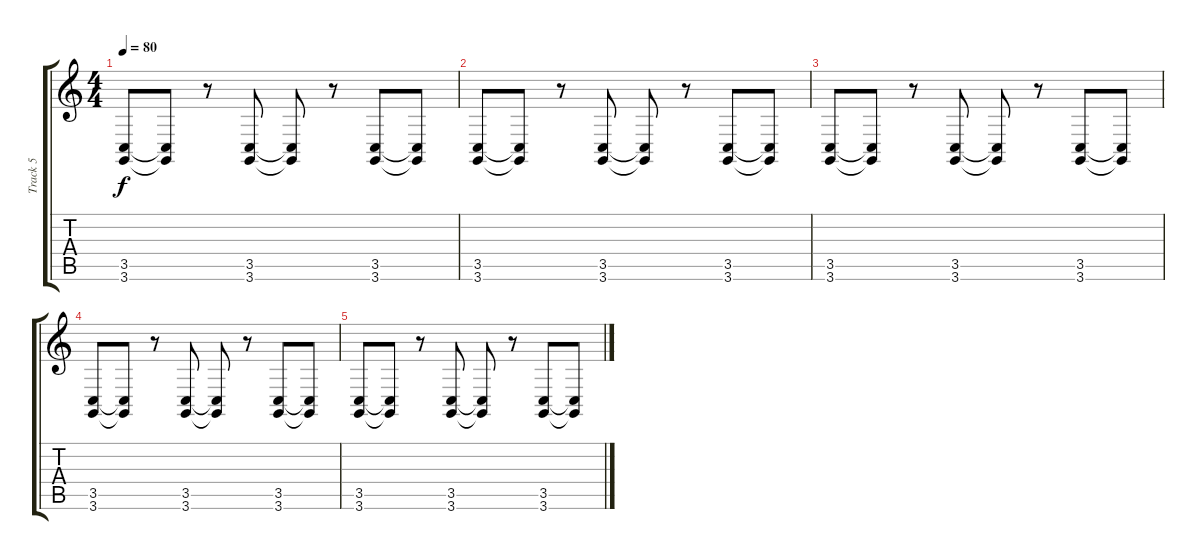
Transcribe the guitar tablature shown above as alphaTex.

\track ("Track 5" "Track 5") {instrument acousticgrandpiano}
\staff {score tabs}
\tuning (E4 B3 G3 D3 A2 E2) {hide}
\ts (4 4)
\tempo 80
\clef g2
\ks c
(3.5 3.6).8{dy f} (3.5{t} 3.6{t}).8 r.8 (3.5 3.6).8 (3.5{t} 3.6{t}).8 r.8 (3.5 3.6).8 (3.5{t} 3.6{t}).8 |
(3.5 3.6).8 (3.5{t} 3.6{t}).8 r.8 (3.5 3.6).8 (3.5{t} 3.6{t}).8 r.8 (3.5 3.6).8 (3.5{t} 3.6{t}).8 |
(3.5 3.6).8 (3.5{t} 3.6{t}).8 r.8 (3.5 3.6).8 (3.5{t} 3.6{t}).8 r.8 (3.5 3.6).8 (3.5{t} 3.6{t}).8 |
(3.5 3.6).8 (3.5{t} 3.6{t}).8 r.8 (3.5 3.6).8 (3.5{t} 3.6{t}).8 r.8 (3.5 3.6).8 (3.5{t} 3.6{t}).8 |
(3.5 3.6).8 (3.5{t} 3.6{t}).8 r.8 (3.5 3.6).8 (3.5{t} 3.6{t}).8 r.8 (3.5 3.6).8 (3.5{t} 3.6{t}).8
